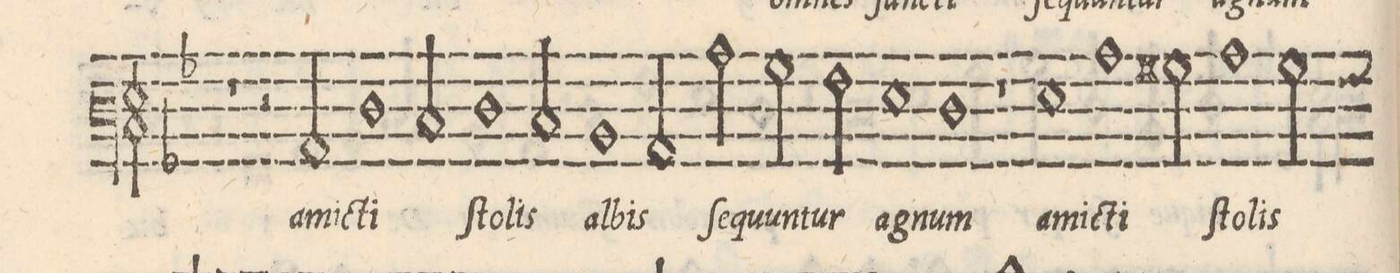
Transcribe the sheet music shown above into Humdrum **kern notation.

**kern	**text
*I"BASSVS	*
*clefF3	*
*k[b-]	*
*met(C)	*
*M2/1	*
1r	.
=24-	=24-
2r	.
2C/	a-
1F	-mi-
=25-	=25-
2Eny/	-cti
1F	ſto-
2E/	-lis
=26-	=26-
1D	al-
2C/	-bis
2c\	ſe-
=27-	=27-
2B-\	-quun-
2A\	-tur
1G	a-
=28-	=28-
1F	-gnum
1r	.
=29-	=29-
1G	a-
1c	-mi-
=30-	=30-
2Bn\	-cti
1c	ſto-
2B-y\	-lis
*custos:A	*
=31-	=31-
*-	*-
